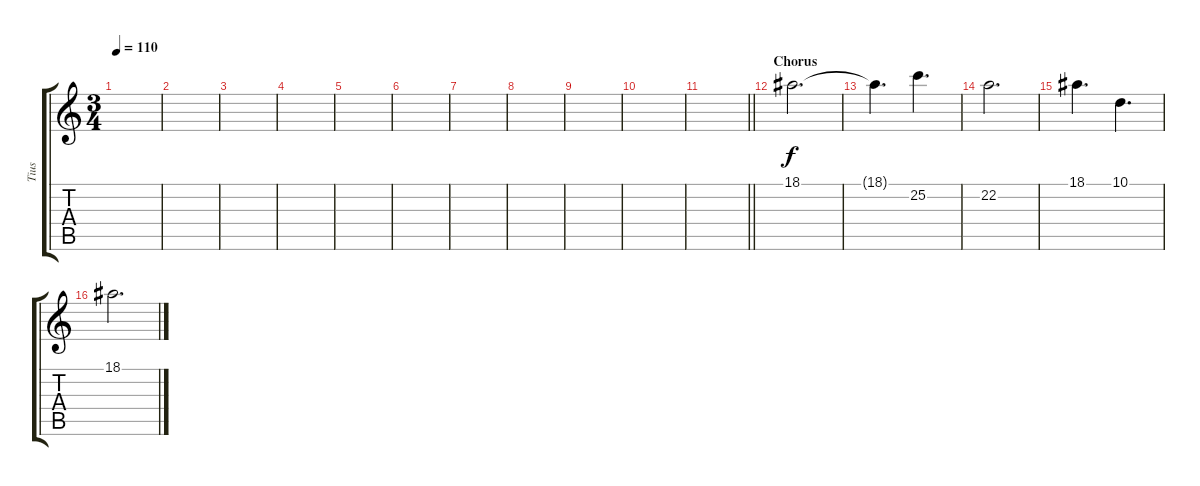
\track ("Tius" "Tius") {instrument synthstrings1}
\staff {score tabs}
\tuning (E4 B3 G3 D3 A2 E2) {hide}
\ts (3 4)
\tempo 110
\clef g2
\ks c
|
|
|
|
|
|
|
|
|
|
\barLineRight lightlight
|
\section ("" "Chorus")
18.1.2{d volume 12} |
18.1{t}.4{d} 25.2.4{d} |
22.2.2{d} |
18.1.4{d} 10.1.4{d} |
18.1.2{d}
